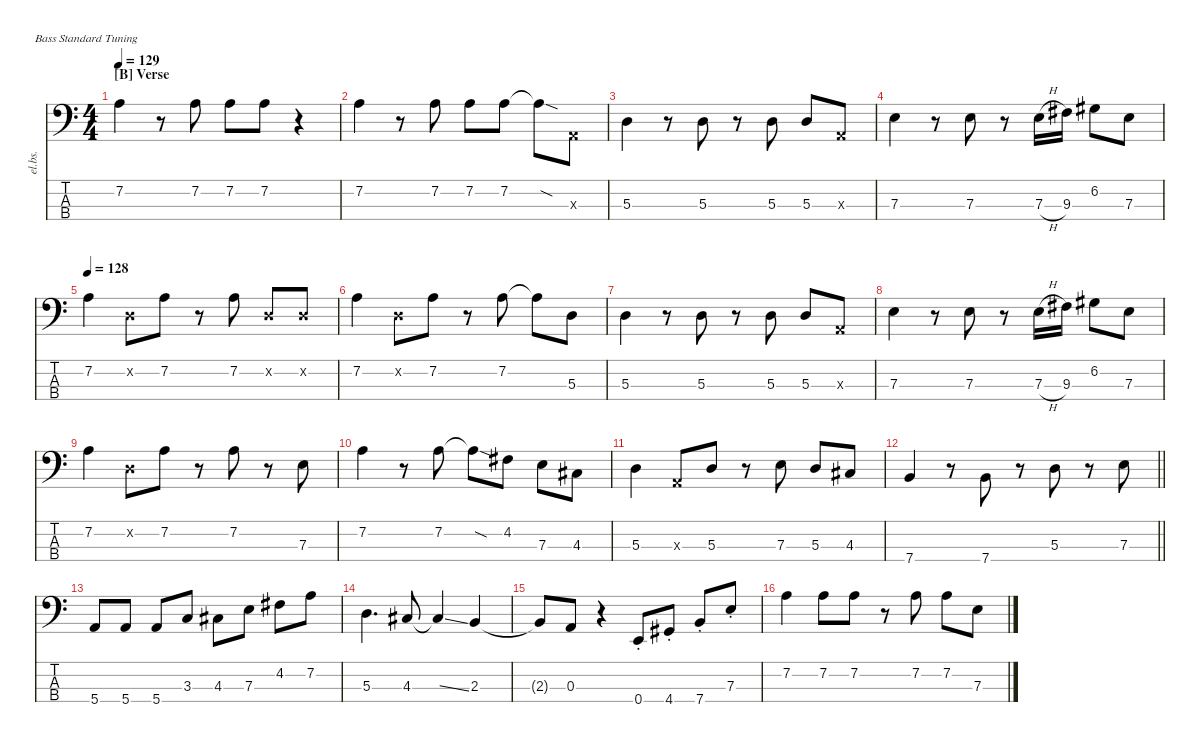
\defaultSystemsLayout 4
\hideDynamics
\bracketExtendMode nobrackets
\track ("Electric Bass" "el.bs.") {mute multiBarRest instrument electricbassfinger}
\staff {score tabs}
\tuning (G2 D2 A1 E1)
\ts (4 4)
\section ("B" "Verse")
\tempo 129
\clef f4
\ks c
7.2.4{dy mf beam Down} r.8{beam Down} 7.2.8{beam Down} 7.2.8{beam Down} 7.2.8{beam Down} r.4{beam Down} |
7.2.4{beam Down} r.8{beam Down} 7.2.8{beam Down} 7.2.8{beam Down} 7.2.8{beam Down} 7.2{sod t}.8{beam Down} 0.3{x}.8{beam Down} |
5.3.4{beam Down} r.8{beam Down} 5.3.8{beam Down} r.8{beam Down} 5.3.8{beam Down} 5.3.8{beam Up} 0.3{x}.8{beam Up} |
7.3.4{beam Down} r.8{beam Down} 7.3.8{beam Down} r.8{beam Down} 7.3{h}.16{beam Down} 9.3{acc #}.16{beam Down} 6.2{acc #}.8{beam Down} 7.3.8{beam Down} |
\tempo 128
7.2.4{beam Down} 0.2{x}.8{beam Down} 7.2.8{beam Down} r.8{beam Down} 7.2.8{beam Down} 0.2{x}.8{beam Up} 0.2{x}.8{beam Up} |
7.2.4{beam Down} 0.2{x}.8{beam Down} 7.2.8{beam Down} r.8{beam Down} 7.2.8{beam Down} 7.2{t}.8{beam Down} 5.3.8{beam Down} |
5.3.4{beam Down} r.8{beam Down} 5.3.8{beam Down} r.8{beam Down} 5.3.8{beam Down} 5.3.8{beam Up} 0.3{x}.8{beam Up} |
7.3.4{beam Down} r.8{beam Down} 7.3.8{beam Down} r.8{beam Down} 7.3{h}.16{beam Down} 9.3{acc #}.16{beam Down} 6.2{acc #}.8{beam Down} 7.3.8{beam Down} |
7.2.4{beam Down} 0.2{x}.8{beam Down} 7.2.8{beam Down} r.8{beam Down} 7.2.8{beam Down} r.8{beam Down} 7.3.8{beam Down} |
7.2.4{beam Down} r.8{beam Down} 7.2.8{beam Down} 7.2{sod t}.8{beam Down} 4.2{acc #}.8{beam Down} 7.3.8{beam Down} 4.3{acc #}.8{beam Down} |
5.3.4{beam Down} 0.3{x}.8{beam Up} 5.3.8{beam Up} r.8{beam Down} 7.3.8{beam Down} 5.3.8{beam Up} 4.3{acc #}.8{beam Up} |
\barLineRight lightlight
7.4.4{beam Up} r.8{beam Down} 7.4.8{beam Up} r.8{beam Down} 5.3.8{beam Down} r.8{beam Down} 7.3.8{beam Down} |
5.4.8{beam Up} 5.4.8{beam Up} 5.4.8{beam Up} 3.3.8{beam Up} 4.3{acc #}.8{beam Down} 7.3.8{beam Down} 4.2{acc #}.8{beam Down} 7.2.8{beam Down} |
5.3.4{d beam Down} 4.3{acc #}.8{beam Up} 4.3{ss t acc #}.4{beam Up} 2.3.4{beam Up} |
2.3{t}.8{beam Up} 0.3.8{beam Up} r.4{beam Down} 0.4{st}.8{beam Up} 4.4{st acc #}.8{beam Up} 7.4{st}.8{beam Up} 7.3{st}.8{beam Up} |
7.2.4{beam Down} 7.2.8{beam Down} 7.2.8{beam Down} r.8{beam Down} 7.2.8{beam Down} 7.2.8{beam Down} 7.3.8{beam Down}
